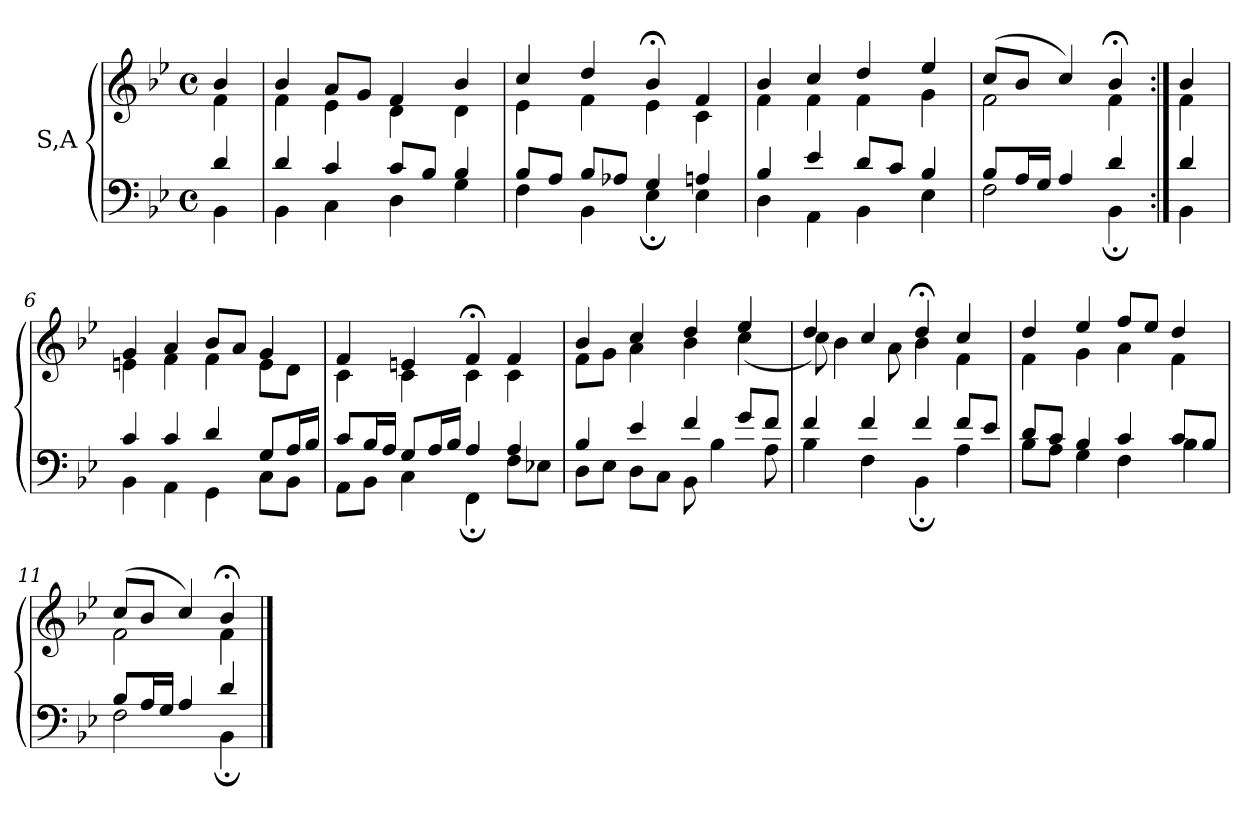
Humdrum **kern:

**kern	**kern
*part1	*part1
*staff2	*staff1
*I"S,A	*
!!LO:LB:g=z
*clefF4	*clefG2
*k[b-e-]	*k[b-e-]
*M4/4	*M4/4
*met(c)	*met(c)
=	=
*^	*^
4d	4BB-	4b-	4f
=1	=1	=1	=1
4d	4BB-	4b-	4f
4c	4C	8aL	4e-
.	.	8gJ	.
8cL	4D	4f	4d
8B-J	.	.	.
4B-	4G	4b-	4d
=2	=2	=2	=2
8B-L	4F	4cc	4e-
8AJ	.	.	.
8B-L	4BB-	4dd	4f
8A-XJ	.	.	.
4G	4E-;	4b-;<	4e-
4An	4E-	4f	4c
=3	=3	=3	=3
4B-	4D	4b-	4f
4e-	4AA	4cc	4f
8dL	4BB-	4dd	4f
8cJ	.	.	.
4B-	4E-	4ee-	4g
=437	=437	=437	=437
8B-L	2F	(>8ccL	2f
16AL	.	8b-J	.
16GJJ	.	.	.
4A	.	4cc)	.
4d	4BB-;	4b-;<	4f
=438:|!	=438:|!	=438:|!	=438:|!
4d	4BB-	4b-	4f
=6	=6	=6	=6
4c	4BB-	4g	4en
4c	4AA	4a	4f
4d	4GG	8b-L	4f
.	.	8aJ	.
8GL	8CL	4g	8eL
16AL	8BB-J	.	8dJ
16B-JJ	.	.	.
!!LO:LB:g=z	!!
=7	=7	=7	=7
8cL	8AAL	4f	4c
16B-L	8BB-J	.	.
16AJJ	.	.	.
8GL	4C	4en	4c
16AL	.	.	.
16B-JJ	.	.	.
4A	4FF;	4f;<	4c
4A	8FL	4f	4c
.	8E-XJ	.	.
=8	=8	=8	=8
4B-	8DL	4b-	8fL
.	8E-J	.	8gJ
4e-	8DL	4cc	4a
.	8CJ	.	.
4f	8BB-	4dd	4b-
.	4B-	.	.
8gL	.	4ee-	(<4cc
8fJ	8A	.	.
=9	=9	=9	=9
4f	4B-	4dd	8cc)
.	.	.	4b-
4f	4F	4cc	.
.	.	.	8a
4f	4BB-;	4dd;<	4b-
8fL	4A	4cc	4f
8e-J	.	.	.
=10	=10	=10	=10
8dL	8B-L	4dd	4f
8cJ	8AJ	.	.
4B-	4G	4ee-	4g
4c	4F	8ffL	4a
.	.	8ee-J	.
8cL	4B-	4dd	4f
8B-J	.	.	.
=11	=11	=11	=11
8B-L	2F	(>8ccL	2f
16AL	.	8b-J	.
16GJJ	.	.	.
4A	.	4cc)	.
4d	4BB-;	4b-;<	4f
*v	*v	*	*
*	*v	*v
==	==
*-	*-
